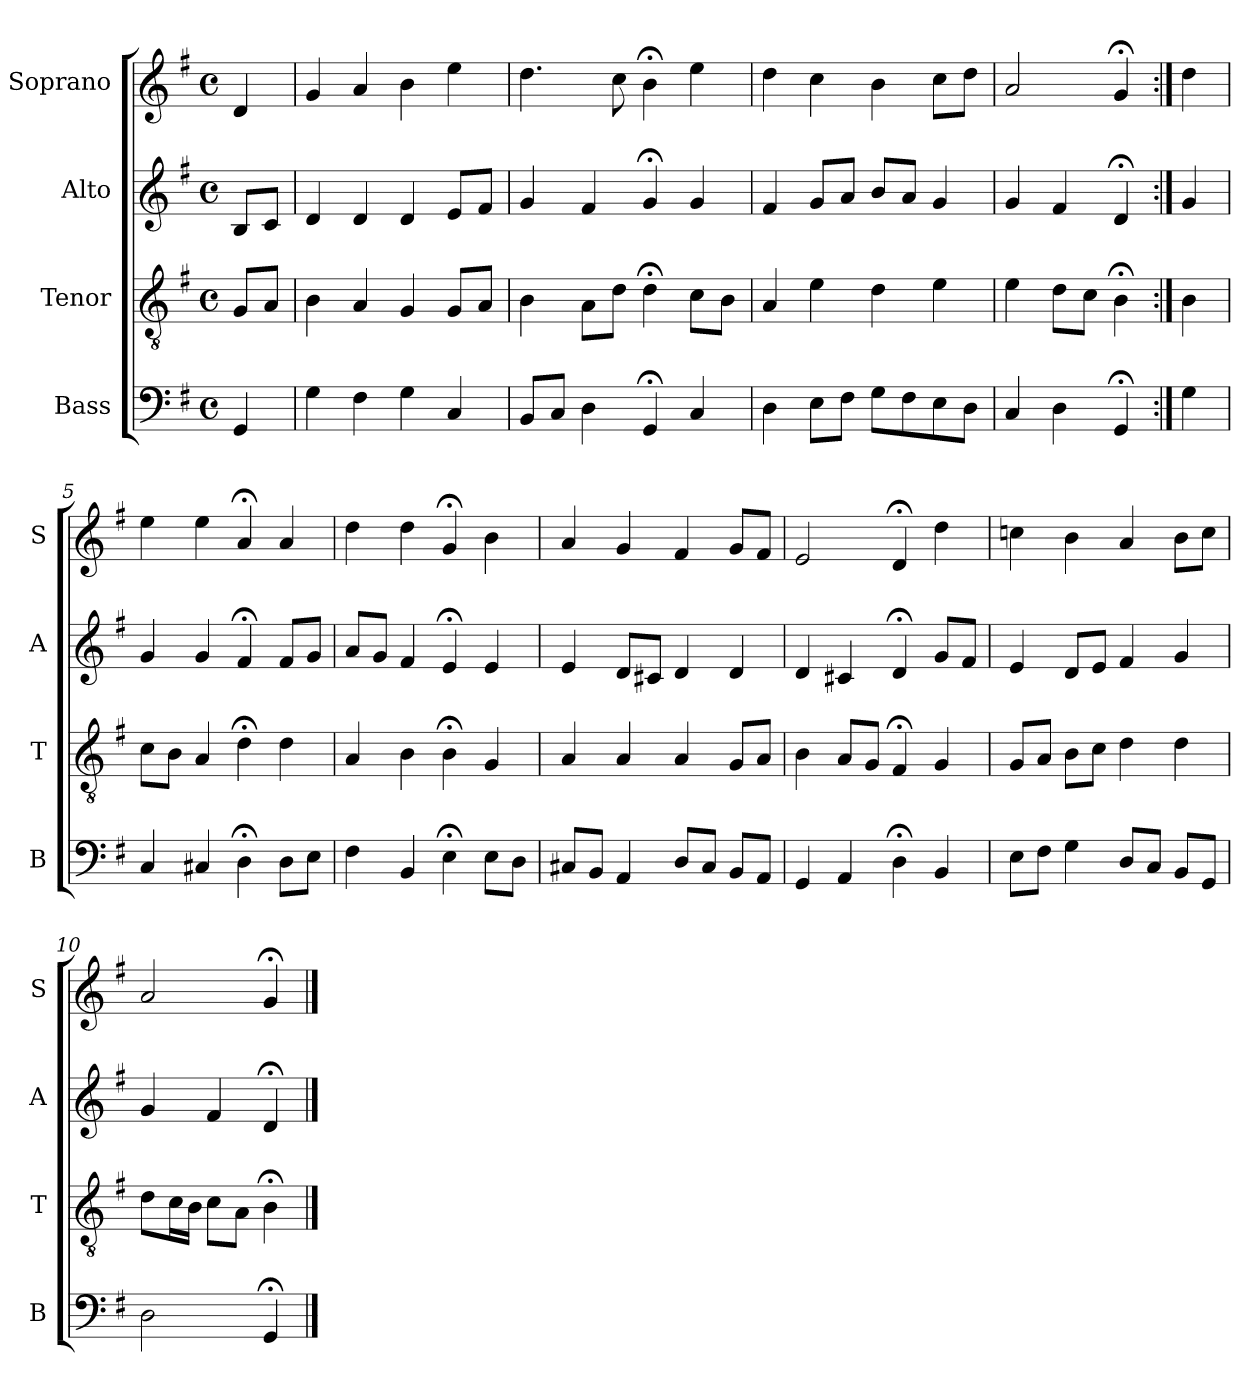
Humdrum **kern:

**kern	**kern	**kern	**kern
*part4	*part3	*part2	*part1
*staff4	*staff3	*staff2	*staff1
*I"Bass	*I"Tenor	*I"Alto	*I"Soprano
*I'B	*I'T	*I'A	*I'S
*clefF4	*clefGv2	*clefG2	*clefG2
*k[f#]	*k[f#]	*k[f#]	*k[f#]
*G:	*G:	*G:	*G:
*M4/4	*M4/4	*M4/4	*M4/4
*met(c)	*met(c)	*met(c)	*met(c)
*MM100	*MM100	*MM100	*MM100
=	=	=	=
4GG	8GL	8BL	4d
.	8AJ	8cJ	.
=1	=1	=1	=1
4G	4B	4d	4g
4F#	4A	4d	4a
4G	4G	4d	4b
4C	8GL	8eL	4ee
.	8AJ	8f#J	.
=2	=2	=2	=2
8BBL	4B	4g	4.dd
8CJ	.	.	.
4D	8AL	4f#	.
.	8dJ	.	8cc
4GG;<	4d;<	4g;<	4b;<
4C	8cL	4g	4ee
.	8BJ	.	.
=3	=3	=3	=3
4D	4A	4f#	4dd
8EL	4e	8gL	4cc
8F#J	.	8aJ	.
8GL	4d	8bL	4b
8F#	.	8aJ	.
8E	4e	4g	8ccL
8DJ	.	.	8ddJ
=4	=4	=4	=4
4C	4e	4g	2a
4D	8dL	4f#	.
.	8cJ	.	.
4GG;<	4B;<	4d;<	4g;<
=:|!	=:|!	=:|!	=:|!
4G	4B	4g	4dd
=5	=5	=5	=5
4C	8cL	4g	4eei
.	8BJ	.	.
4C#X	4Ai	4g	4eei
4D;<	4d;<i	4f#;<	4a;<i
8DL	4d	8f#L	4a
8EJ	.	8gJ	.
=6	=6	=6	=6
4F#	4A	8aL	4dd
.	.	8gJ	.
4BB	4B	4f#	4dd
4E;<	4B;<	4e;<	4g;<
8EL	4G	4e	4b
8DJ	.	.	.
=7	=7	=7	=7
8C#XL	4A	4e	4a
8BBJ	.	.	.
4AA	4A	8dL	4g
.	.	8c#XJ	.
8DL	4A	4d	4f#
8C#J	.	.	.
8BBL	8GL	4d	8gL
8AAJ	8AJ	.	8f#J
=8	=8	=8	=8
4GG	4B	4d	2e
4AA	8AL	4c#X	.
.	8GJ	.	.
4D;<	4F#;<	4d;<	4d;<
4BB	4G	8gL	4dd
.	.	8f#J	.
=9	=9	=9	=9
8EL	8GL	4e	4ccn
8F#J	8AJ	.	.
4G	8BL	8dL	4b
.	8cJ	8eJ	.
8DL	4d	4f#	4a
8CJ	.	.	.
8BBL	4d	4g	8bL
8GGJ	.	.	8ccJ
=10	=10	=10	=10
2D	8dL	4g	2a
.	16cL	.	.
.	16BJJ	.	.
.	8cL	4f#	.
.	8AJ	.	.
4GG;<	4B;<	4d;<	4g;<
==	==	==	==
*-	*-	*-	*-
